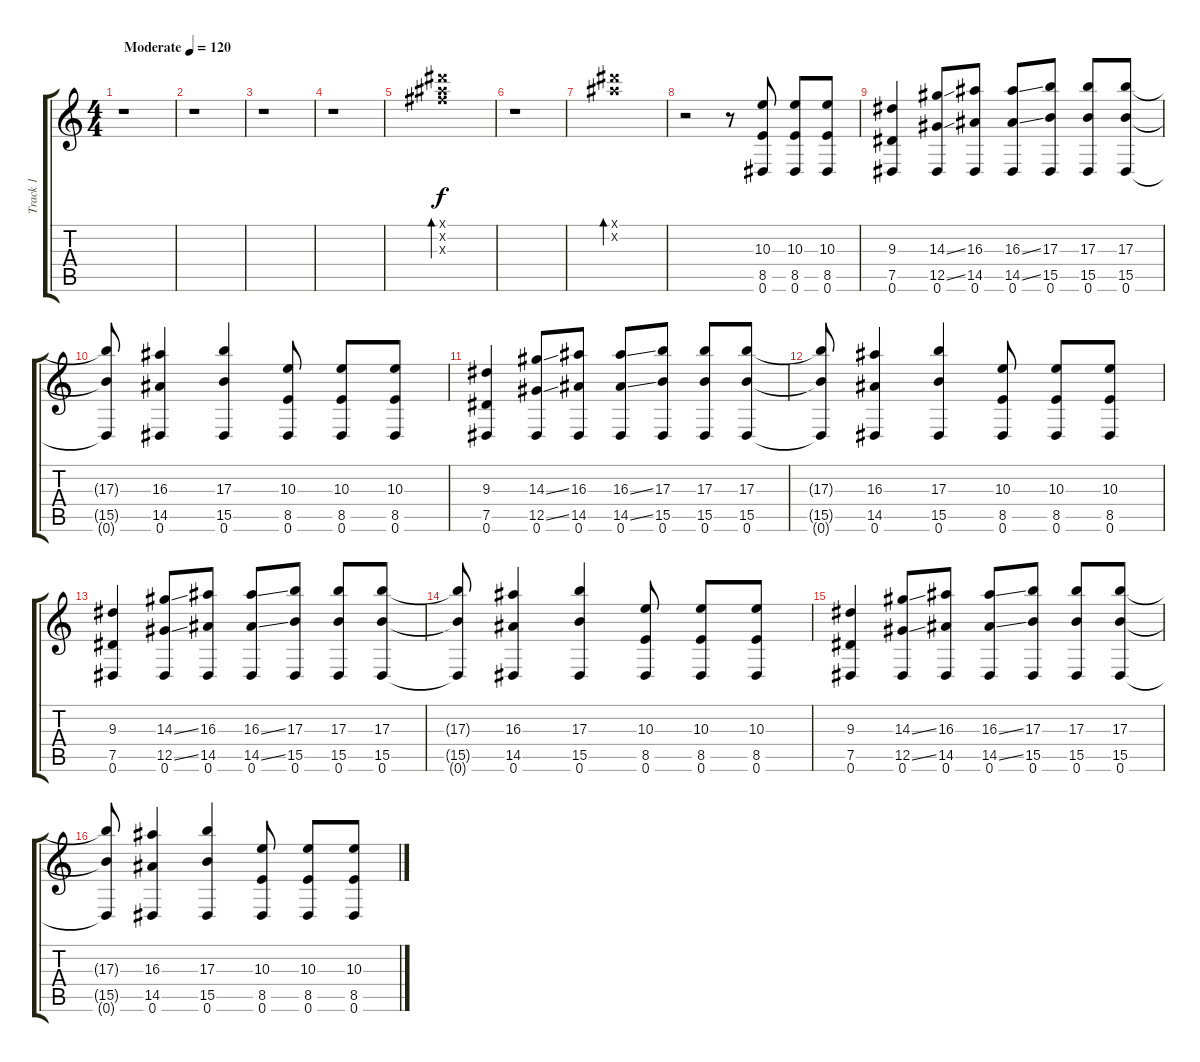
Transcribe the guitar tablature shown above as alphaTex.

\track ("Track 1" "Track 1") {instrument distortionguitar}
\staff {score tabs}
\tuning (Eb4 Bb3 Gb3 Db3 Ab2 Eb2) {hide}
\ts (4 4)
\tempo (120 "Moderate")
\clef g2
\ks c
r.1{dy f instrument distortionguitar} |
r.1 |
r.1 |
r.1 |
(12.1{x} 12.2{x} 12.3{x}).1{bd 60} |
r.1 |
(12.1{x} 12.2{x}).1{bd 60} |
r.2 r.8 (10.3 8.5 0.6).8 (10.3 8.5 0.6).8 (10.3 8.5 0.6).8 |
(9.3 7.5 0.6).4 (14.3{ss} 12.5{ss} 0.6).8 (16.3 14.5 0.6).8 (16.3{ss} 14.5{ss} 0.6).8 (17.3 15.5 0.6).8 (17.3 15.5 0.6).8 (17.3 15.5 0.6).8 |
(17.3{t} 15.5{t} 0.6{t}).8 (16.3 14.5 0.6).4 (17.3 15.5 0.6).4 (10.3 8.5 0.6).8 (10.3 8.5 0.6).8 (10.3 8.5 0.6).8 |
(9.3 7.5 0.6).4 (14.3{ss} 12.5{ss} 0.6).8 (16.3 14.5 0.6).8 (16.3{ss} 14.5{ss} 0.6).8 (17.3 15.5 0.6).8 (17.3 15.5 0.6).8 (17.3 15.5 0.6).8 |
(17.3{t} 15.5{t} 0.6{t}).8 (16.3 14.5 0.6).4 (17.3 15.5 0.6).4 (10.3 8.5 0.6).8 (10.3 8.5 0.6).8 (10.3 8.5 0.6).8 |
(9.3 7.5 0.6).4 (14.3{ss} 12.5{ss} 0.6).8 (16.3 14.5 0.6).8 (16.3{ss} 14.5{ss} 0.6).8 (17.3 15.5 0.6).8 (17.3 15.5 0.6).8 (17.3 15.5 0.6).8 |
(17.3{t} 15.5{t} 0.6{t}).8 (16.3 14.5 0.6).4 (17.3 15.5 0.6).4 (10.3 8.5 0.6).8 (10.3 8.5 0.6).8 (10.3 8.5 0.6).8 |
(9.3 7.5 0.6).4 (14.3{ss} 12.5{ss} 0.6).8 (16.3 14.5 0.6).8 (16.3{ss} 14.5{ss} 0.6).8 (17.3 15.5 0.6).8 (17.3 15.5 0.6).8 (17.3 15.5 0.6).8 |
(17.3{t} 15.5{t} 0.6{t}).8 (16.3 14.5 0.6).4 (17.3 15.5 0.6).4 (10.3 8.5 0.6).8 (10.3 8.5 0.6).8 (10.3 8.5 0.6).8
